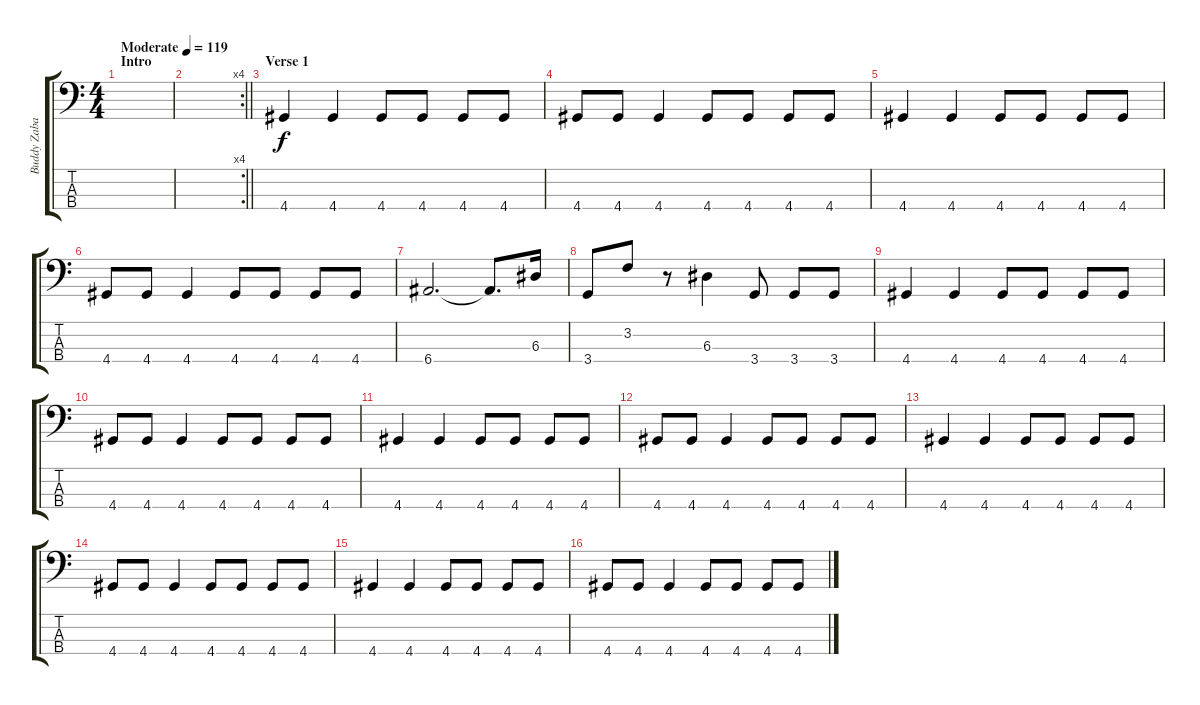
\track ("Buddy Zabala(Bass)" "Buddy Zaba") {instrument electricbassfinger}
\staff {score tabs}
\tuning (G2 D2 A1 E1) {hide}
\ts (4 4)
\section ("" "Intro")
\tempo (119 "Moderate")
\clef f4
\ks c
|
\rc 4
\barLineRight lightlight
|
\section ("" "Verse 1")
4.4.4 4.4.4 4.4.8 4.4.8 4.4.8 4.4.8 |
4.4.8 4.4.8 4.4.4 4.4.8 4.4.8 4.4.8 4.4.8 |
4.4.4 4.4.4 4.4.8 4.4.8 4.4.8 4.4.8 |
4.4.8 4.4.8 4.4.4 4.4.8 4.4.8 4.4.8 4.4.8 |
6.4.2{d} 6.4{t}.8{d} 6.3.16 |
3.4.8 3.2.8 r.8 6.3.4 3.4.8 3.4.8 3.4.8 |
4.4.4 4.4.4 4.4.8 4.4.8 4.4.8 4.4.8 |
4.4.8 4.4.8 4.4.4 4.4.8 4.4.8 4.4.8 4.4.8 |
4.4.4 4.4.4 4.4.8 4.4.8 4.4.8 4.4.8 |
4.4.8 4.4.8 4.4.4 4.4.8 4.4.8 4.4.8 4.4.8 |
4.4.4 4.4.4 4.4.8 4.4.8 4.4.8 4.4.8 |
4.4.8 4.4.8 4.4.4 4.4.8 4.4.8 4.4.8 4.4.8 |
4.4.4 4.4.4 4.4.8 4.4.8 4.4.8 4.4.8 |
4.4.8 4.4.8 4.4.4 4.4.8 4.4.8 4.4.8 4.4.8
